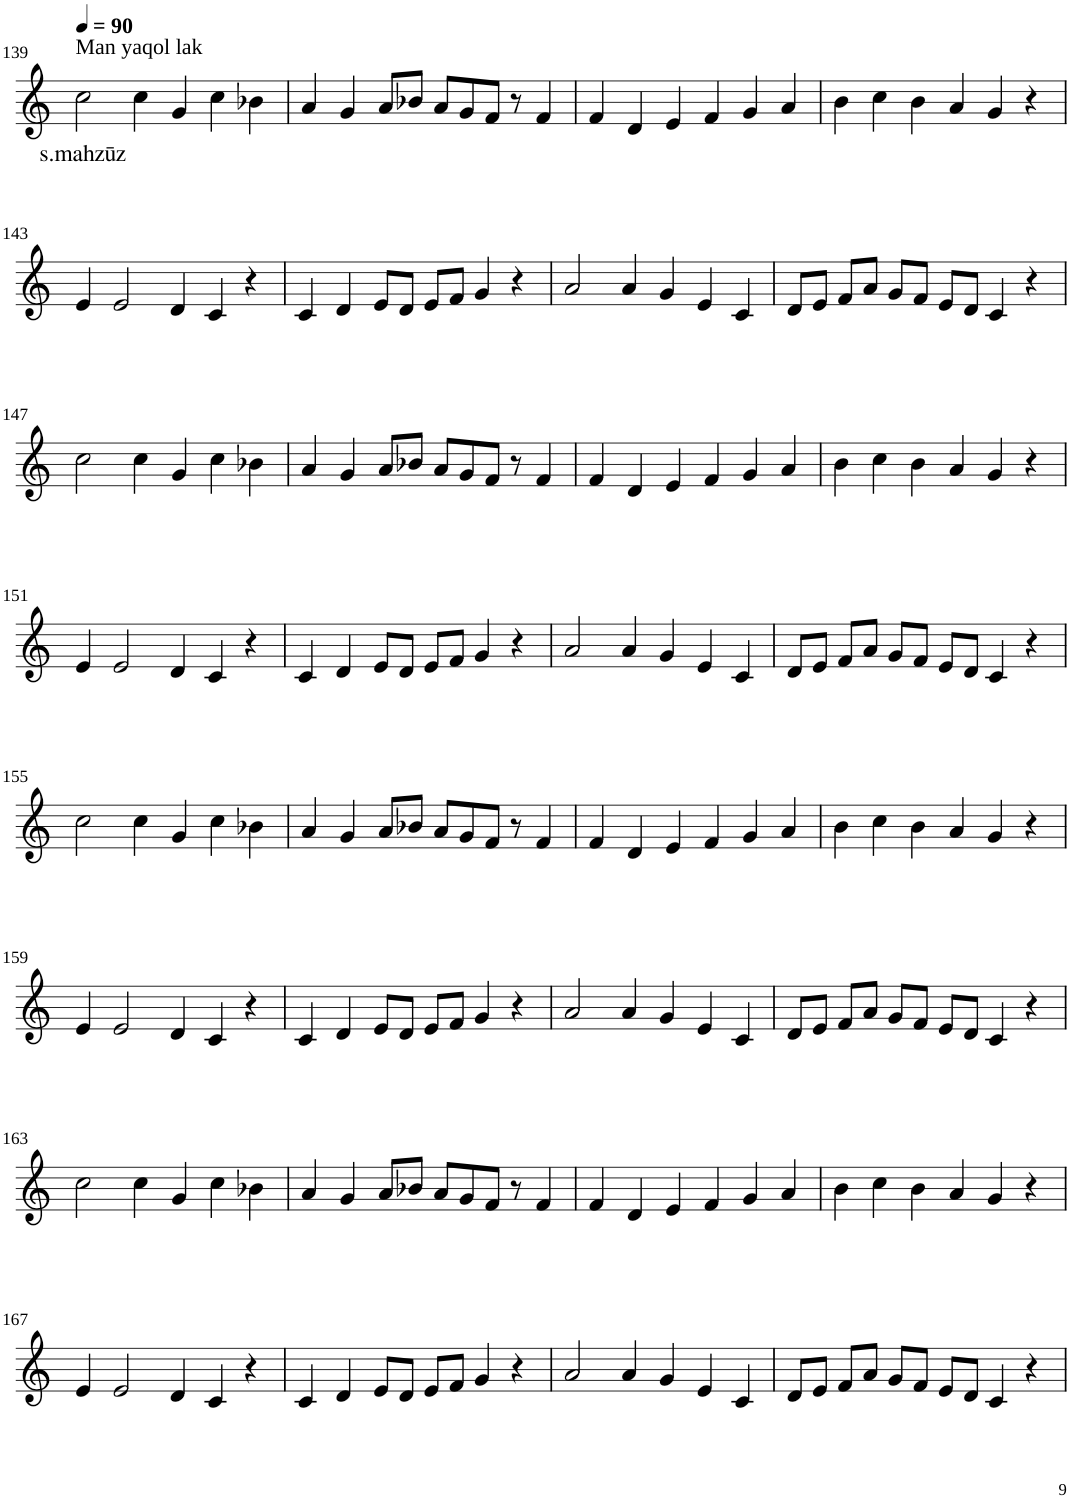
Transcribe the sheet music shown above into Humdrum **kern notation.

**kern	**text
*part1	*part1
*staff1	*staff1
*I"Violin	*
!!LO:PB:g=z
*clefG2	*
*k[]	*
*M6/4	*
*MM90	*
=139	=139
!LO:TX:a:t=Man yaqol lak	!
!	!LO:LY:b
2cc\	s.mahzūz
4cc\	.
4g/	.
4cc\	.
4b-X\	.
=140	=140
4a/	.
4g/	.
8a/L	.
8b-X/J	.
8a/L	.
8g/	.
8f/J	.
8r	.
4f/	.
=141	=141
4f/	.
4d/	.
4e/	.
4f/	.
4g/	.
4a/	.
=142	=142
4b\	.
4cc\	.
4b\	.
4a/	.
4g/	.
4r	.
!!LO:LB:g=z
=143	=143
4e/	.
2e/	.
4d/	.
4c/	.
4r	.
=144	=144
4c/	.
4d/	.
8e/L	.
8d/J	.
8e/L	.
8f/J	.
4g/	.
4r	.
=145	=145
2a/	.
4a/	.
4g/	.
4e/	.
4c/	.
=146	=146
8d/L	.
8e/J	.
8f/L	.
8a/J	.
8g/L	.
8f/J	.
8e/L	.
8d/J	.
4c/	.
4r	.
!!LO:LB:g=z
=147	=147
2cc\	.
4cc\	.
4g/	.
4cc\	.
4b-X\	.
=148	=148
4a/	.
4g/	.
8a/L	.
8b-X/J	.
8a/L	.
8g/	.
8f/J	.
8r	.
4f/	.
=149	=149
4f/	.
4d/	.
4e/	.
4f/	.
4g/	.
4a/	.
=150	=150
4b\	.
4cc\	.
4b\	.
4a/	.
4g/	.
4r	.
!!LO:LB:g=z
=151	=151
4e/	.
2e/	.
4d/	.
4c/	.
4r	.
=152	=152
4c/	.
4d/	.
8e/L	.
8d/J	.
8e/L	.
8f/J	.
4g/	.
4r	.
=153	=153
2a/	.
4a/	.
4g/	.
4e/	.
4c/	.
=154	=154
8d/L	.
8e/J	.
8f/L	.
8a/J	.
8g/L	.
8f/J	.
8e/L	.
8d/J	.
4c/	.
4r	.
!!LO:LB:g=z
=155	=155
2cc\	.
4cc\	.
4g/	.
4cc\	.
4b-X\	.
=156	=156
4a/	.
4g/	.
8a/L	.
8b-X/J	.
8a/L	.
8g/	.
8f/J	.
8r	.
4f/	.
=157	=157
4f/	.
4d/	.
4e/	.
4f/	.
4g/	.
4a/	.
=158	=158
4b\	.
4cc\	.
4b\	.
4a/	.
4g/	.
4r	.
!!LO:LB:g=z
=159	=159
4e/	.
2e/	.
4d/	.
4c/	.
4r	.
=160	=160
4c/	.
4d/	.
8e/L	.
8d/J	.
8e/L	.
8f/J	.
4g/	.
4r	.
=161	=161
2a/	.
4a/	.
4g/	.
4e/	.
4c/	.
=162	=162
8d/L	.
8e/J	.
8f/L	.
8a/J	.
8g/L	.
8f/J	.
8e/L	.
8d/J	.
4c/	.
4r	.
!!LO:LB:g=z
=163	=163
2cc\	.
4cc\	.
4g/	.
4cc\	.
4b-X\	.
=164	=164
4a/	.
4g/	.
8a/L	.
8b-X/J	.
8a/L	.
8g/	.
8f/J	.
8r	.
4f/	.
=165	=165
4f/	.
4d/	.
4e/	.
4f/	.
4g/	.
4a/	.
=166	=166
4b\	.
4cc\	.
4b\	.
4a/	.
4g/	.
4r	.
!!LO:LB:g=z
=167	=167
4e/	.
2e/	.
4d/	.
4c/	.
4r	.
=168	=168
4c/	.
4d/	.
8e/L	.
8d/J	.
8e/L	.
8f/J	.
4g/	.
4r	.
=169	=169
2a/	.
4a/	.
4g/	.
4e/	.
4c/	.
=170	=170
8d/L	.
8e/J	.
8f/L	.
8a/J	.
8g/L	.
8f/J	.
8e/L	.
8d/J	.
4c/	.
4r	.
=	=
*-	*-
